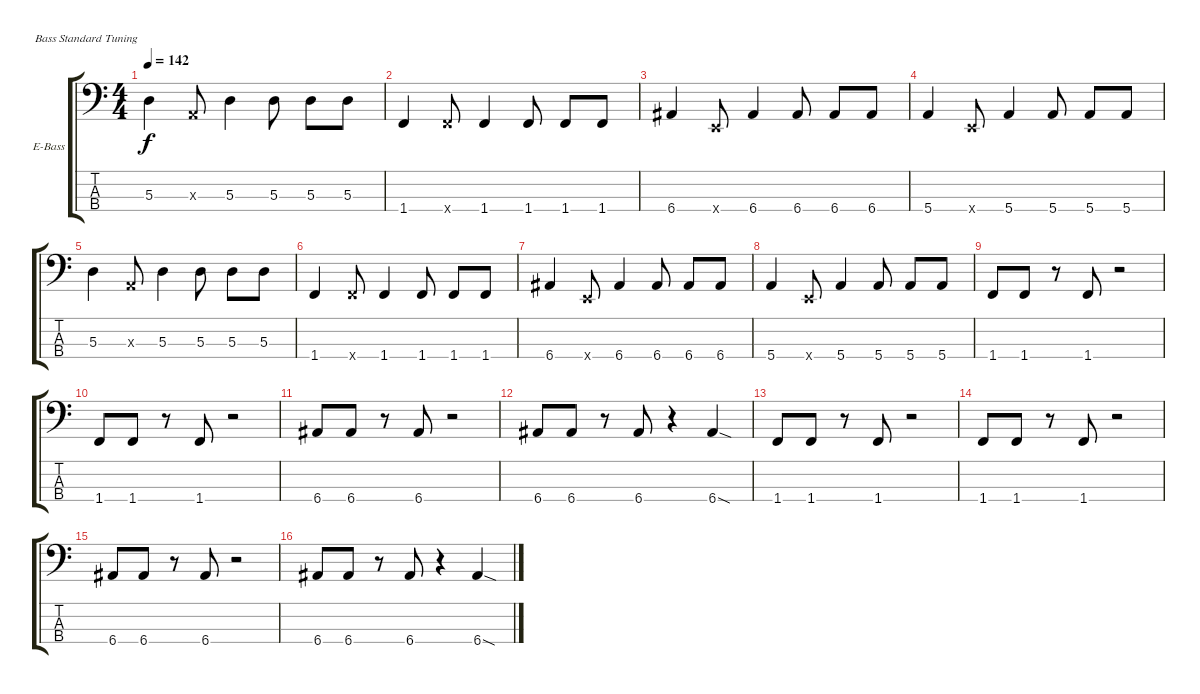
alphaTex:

\bracketExtendMode groupsimilarinstruments
\firstSystemTrackNameOrientation horizontal
\otherSystemsTrackNameOrientation horizontal
\track ("Bass" "E-Bass") {instrument electricbassfinger}
\staff {score tabs}
\tuning (G2 D2 A1 E1)
\ts (4 4)
\tempo 142
\clef f4
\ks c
5.3.4{dy f} 0.3{x}.8 5.3.4 5.3.8 5.3.8 5.3.8 |
1.4.4 1.4{x}.8 1.4.4 1.4.8 1.4.8 1.4.8 |
6.4.4 0.4{x}.8 6.4.4 6.4.8 6.4.8 6.4.8 |
5.4.4 0.4{x}.8 5.4.4 5.4.8 5.4.8 5.4.8 |
5.3.4 0.3{x}.8 5.3.4 5.3.8 5.3.8 5.3.8 |
1.4.4 1.4{x}.8 1.4.4 1.4.8 1.4.8 1.4.8 |
6.4.4 0.4{x}.8 6.4.4 6.4.8 6.4.8 6.4.8 |
5.4.4 0.4{x}.8 5.4.4 5.4.8 5.4.8 5.4.8 |
1.4.8 1.4.8 r.8 1.4.8 r.2 |
1.4.8 1.4.8 r.8 1.4.8 r.2 |
6.4.8 6.4.8 r.8 6.4.8 r.2 |
6.4.8 6.4.8 r.8 6.4.8 r.4 6.4{sod}.4 |
1.4.8 1.4.8 r.8 1.4.8 r.2 |
1.4.8 1.4.8 r.8 1.4.8 r.2 |
6.4.8 6.4.8 r.8 6.4.8 r.2 |
6.4.8 6.4.8 r.8 6.4.8 r.4 6.4{sod}.4
